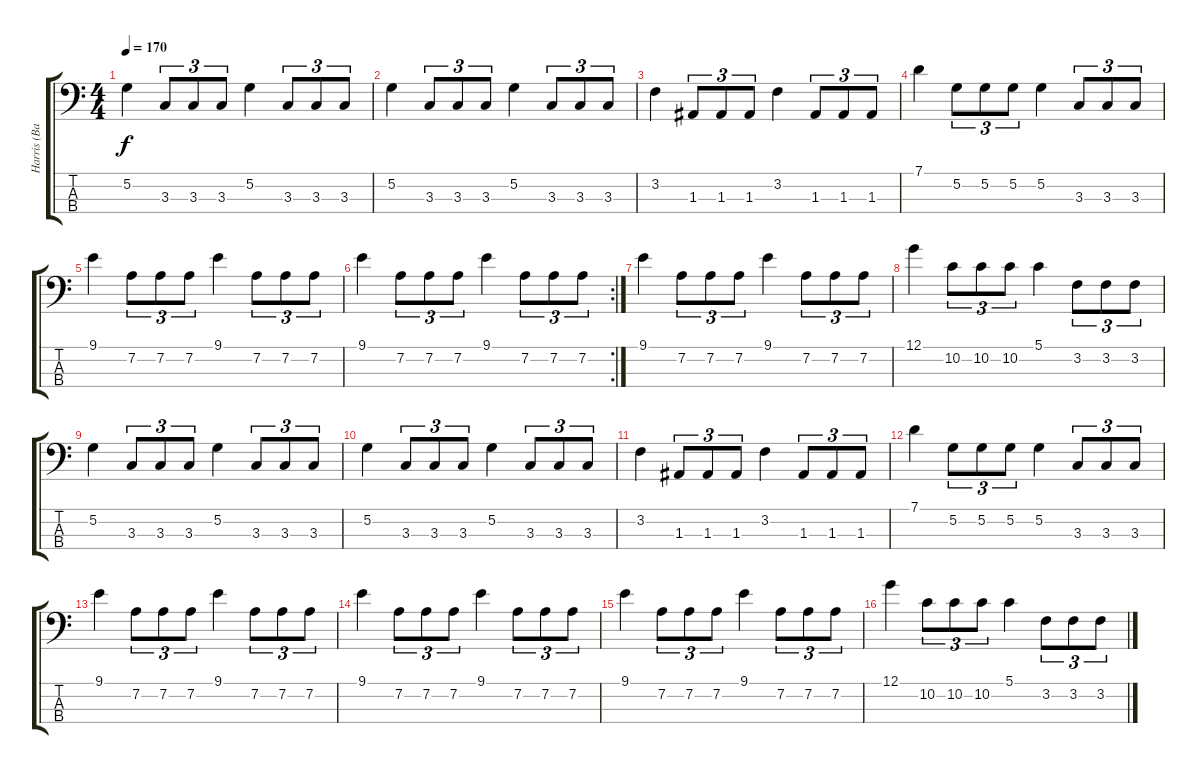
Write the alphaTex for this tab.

\track ("Harris (Bass)" "Harris (Ba") {instrument electricbassfinger}
\staff {score tabs}
\tuning (G2 D2 A1 E1) {hide}
\ts (4 4)
\tempo 170
\clef f4
\ks c
5.2.4{dy f} 3.3.8{tu (3 2)} 3.3.8{tu (3 2)} 3.3.8{tu (3 2)} 5.2.4 3.3.8{tu (3 2)} 3.3.8{tu (3 2)} 3.3.8{tu (3 2)} |
5.2.4 3.3.8{tu (3 2)} 3.3.8{tu (3 2)} 3.3.8{tu (3 2)} 5.2.4 3.3.8{tu (3 2)} 3.3.8{tu (3 2)} 3.3.8{tu (3 2)} |
3.2.4 1.3.8{tu (3 2)} 1.3.8{tu (3 2)} 1.3.8{tu (3 2)} 3.2.4 1.3.8{tu (3 2)} 1.3.8{tu (3 2)} 1.3.8{tu (3 2)} |
7.1.4 5.2.8{tu (3 2)} 5.2.8{tu (3 2)} 5.2.8{tu (3 2)} 5.2.4 3.3.8{tu (3 2)} 3.3.8{tu (3 2)} 3.3.8{tu (3 2)} |
9.1.4 7.2.8{tu (3 2)} 7.2.8{tu (3 2)} 7.2.8{tu (3 2)} 9.1.4 7.2.8{tu (3 2)} 7.2.8{tu (3 2)} 7.2.8{tu (3 2)} |
\rc 2
9.1.4 7.2.8{tu (3 2)} 7.2.8{tu (3 2)} 7.2.8{tu (3 2)} 9.1.4 7.2.8{tu (3 2)} 7.2.8{tu (3 2)} 7.2.8{tu (3 2)} |
9.1.4 7.2.8{tu (3 2)} 7.2.8{tu (3 2)} 7.2.8{tu (3 2)} 9.1.4 7.2.8{tu (3 2)} 7.2.8{tu (3 2)} 7.2.8{tu (3 2)} |
12.1.4 10.2.8{tu (3 2)} 10.2.8{tu (3 2)} 10.2.8{tu (3 2)} 5.1.4 3.2.8{tu (3 2)} 3.2.8{tu (3 2)} 3.2.8{tu (3 2)} |
5.2.4 3.3.8{tu (3 2)} 3.3.8{tu (3 2)} 3.3.8{tu (3 2)} 5.2.4 3.3.8{tu (3 2)} 3.3.8{tu (3 2)} 3.3.8{tu (3 2)} |
5.2.4 3.3.8{tu (3 2)} 3.3.8{tu (3 2)} 3.3.8{tu (3 2)} 5.2.4 3.3.8{tu (3 2)} 3.3.8{tu (3 2)} 3.3.8{tu (3 2)} |
3.2.4 1.3.8{tu (3 2)} 1.3.8{tu (3 2)} 1.3.8{tu (3 2)} 3.2.4 1.3.8{tu (3 2)} 1.3.8{tu (3 2)} 1.3.8{tu (3 2)} |
7.1.4 5.2.8{tu (3 2)} 5.2.8{tu (3 2)} 5.2.8{tu (3 2)} 5.2.4 3.3.8{tu (3 2)} 3.3.8{tu (3 2)} 3.3.8{tu (3 2)} |
9.1.4 7.2.8{tu (3 2)} 7.2.8{tu (3 2)} 7.2.8{tu (3 2)} 9.1.4 7.2.8{tu (3 2)} 7.2.8{tu (3 2)} 7.2.8{tu (3 2)} |
9.1.4 7.2.8{tu (3 2)} 7.2.8{tu (3 2)} 7.2.8{tu (3 2)} 9.1.4 7.2.8{tu (3 2)} 7.2.8{tu (3 2)} 7.2.8{tu (3 2)} |
9.1.4 7.2.8{tu (3 2)} 7.2.8{tu (3 2)} 7.2.8{tu (3 2)} 9.1.4 7.2.8{tu (3 2)} 7.2.8{tu (3 2)} 7.2.8{tu (3 2)} |
12.1.4 10.2.8{tu (3 2)} 10.2.8{tu (3 2)} 10.2.8{tu (3 2)} 5.1.4 3.2.8{tu (3 2)} 3.2.8{tu (3 2)} 3.2.8{tu (3 2)}
